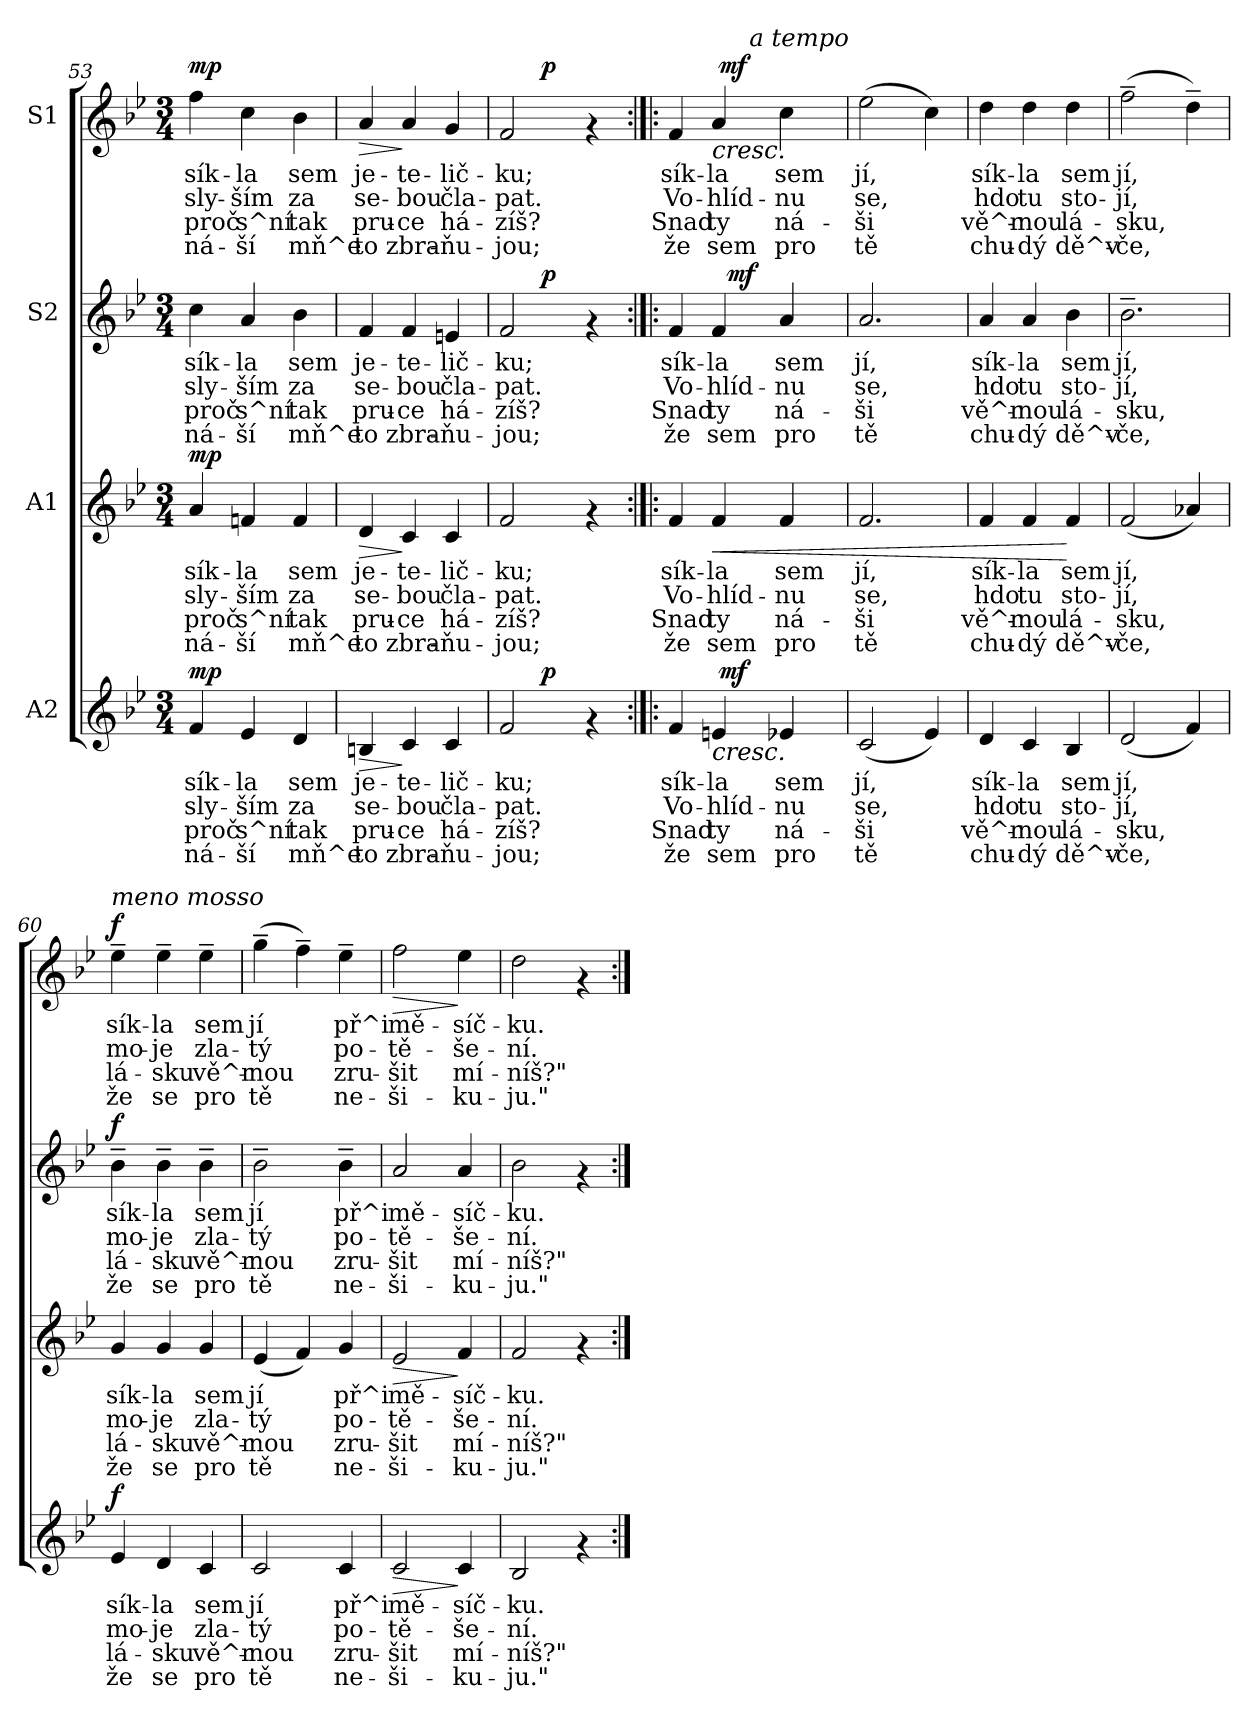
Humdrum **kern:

**kern	**text	**text	**text	**text	**dynam	**kern	**text	**text	**text	**text	**dynam	**kern	**text	**text	**text	**text	**dynam	**kern	**text	**text	**text	**text	**dynam
*part4	*part4	*part4	*part4	*part4	*part4	*part3	*part3	*part3	*part3	*part3	*part3	*part2	*part2	*part2	*part2	*part2	*part2	*part1	*part1	*part1	*part1	*part1	*part1
*staff4	*staff4	*staff4	*staff4	*staff4	*staff4	*staff3	*staff3	*staff3	*staff3	*staff3	*staff3	*staff2	*staff2	*staff2	*staff2	*staff2	*staff2	*staff1	*staff1	*staff1	*staff1	*staff1	*staff1
*I"A2	*	*	*	*	*	*I"A1	*	*	*	*	*	*I"S2	*	*	*	*	*	*I"S1	*	*	*	*	*
*clefG2	*	*	*	*	*	*clefG2	*	*	*	*	*	*clefG2	*	*	*	*	*	*clefG2	*	*	*	*	*
*k[b-e-]	*	*	*	*	*	*k[b-e-]	*	*	*	*	*	*k[b-e-]	*	*	*	*	*	*k[b-e-]	*	*	*	*	*
*B-:	*	*	*	*	*	*B-:	*	*	*	*	*	*B-:	*	*	*	*	*	*B-:	*	*	*	*	*
*M3/4	*	*	*	*	*	*M3/4	*	*	*	*	*	*M3/4	*	*	*	*	*	*M3/4	*	*	*	*	*
=53	=53	=53	=53	=53	=53	=53	=53	=53	=53	=53	=53	=53	=53	=53	=53	=53	=53	=53	=53	=53	=53	=53	=53
!	!LO:LY:a:rj	!LO:LY:a:rj	!LO:LY:a:rj	!LO:LY:b:rj	!LO:DY:b	!	!LO:LY:b:rj	!LO:LY:b:rj	!LO:LY:b:rj	!LO:LY:b:rj	!LO:DY:a	!	!LO:LY:a:rj	!LO:LY:a:rj	!LO:LY:a:rj	!LO:LY:a:rj	!	!	!LO:LY:b:rj	!LO:LY:b:rj	!LO:LY:b:rj	!LO:LY:b:rj	!LO:DY:a
4f/	sík-	-sly-	-proč	ná-	mp	4a/	sík-	-sly-	-proč	ná-	mp	4cc\	sík-	-sly-	-proč	ná-	.	4ff\	sík-	-sly-	-proč	ná-	mp
!	!LO:LY:a:rj	!LO:LY:a:rj	!LO:LY:a:rj	!LO:LY:b:rj	!	!	!LO:LY:b:rj	!LO:LY:b:rj	!LO:LY:b:rj	!LO:LY:b:rj	!	!	!LO:LY:a:rj	!LO:LY:a:rj	!LO:LY:a:rj	!LO:LY:a:rj	!	!	!LO:LY:b:rj	!LO:LY:b:rj	!LO:LY:b:rj	!LO:LY:b:rj	!
4e-/	-la	ším	s^ní	ší	.	4fn/	-la	ším	s^ní	ší	.	4a/	-la	ším	s^ní	ší	.	4cc\	-la	ším	s^ní	ší	.
!	!LO:LY:a:rj	!LO:LY:a:rj	!LO:LY:a:rj	!LO:LY:b:rj	!	!	!LO:LY:b:rj	!LO:LY:b:rj	!LO:LY:b:rj	!LO:LY:b:rj	!	!	!LO:LY:a:rj	!LO:LY:a:rj	!LO:LY:a:rj	!LO:LY:a:rj	!	!	!LO:LY:b:rj	!LO:LY:b:rj	!LO:LY:b:rj	!LO:LY:b:rj	!
4d/	sem	za	tak	mň^e	.	4f/	sem	za	tak	mň^e	.	4b-\	sem	za	tak	mň^e	.	4b-\	sem	za	tak	mň^e	.
=54	=54	=54	=54	=54	=54	=54	=54	=54	=54	=54	=54	=54	=54	=54	=54	=54	=54	=54	=54	=54	=54	=54	=54
!	!LO:LY:a:rj	!LO:LY:a:rj	!LO:LY:a:rj	!LO:LY:b:rj	!LO:HP:b	!	!LO:LY:b:rj	!LO:LY:b:rj	!LO:LY:b:rj	!LO:LY:b:rj	!LO:HP:b	!	!LO:LY:a:rj	!LO:LY:a:rj	!LO:LY:a:rj	!LO:LY:a:rj	!	!	!LO:LY:b:rj	!LO:LY:b:rj	!LO:LY:b:rj	!LO:LY:b:rj	!LO:HP:b
4Bn/	je-	-se-	-pru-	-to	>	4d/	je-	-se-	-pru-	-to	>	4f/	je-	-se-	-pru-	-to	.	4a/	je-	-se-	-pru-	-to	>
!	!LO:LY:a:rj	!LO:LY:a:rj	!LO:LY:a:rj	!LO:LY:b:rj	!	!	!LO:LY:b:rj	!LO:LY:b:rj	!LO:LY:b:rj	!LO:LY:b:rj	!	!	!LO:LY:a:rj	!LO:LY:a:rj	!LO:LY:a:rj	!LO:LY:a:rj	!	!	!LO:LY:b:rj	!LO:LY:b:rj	!LO:LY:b:rj	!LO:LY:b:rj	!
4c/	te-	-bou	ce	zbra-	]	4c/	te-	-bou	ce	zbra-	]	4f/	te-	-bou	ce	zbra-	.	4a/	te-	-bou	ce	zbra-	]
!	!LO:LY:a:rj	!LO:LY:a:rj	!LO:LY:a:rj	!LO:LY:b:rj	!	!	!LO:LY:b:rj	!LO:LY:b:rj	!LO:LY:b:rj	!LO:LY:b:rj	!	!	!LO:LY:a:rj	!LO:LY:a:rj	!LO:LY:a:rj	!LO:LY:a:rj	!	!	!LO:LY:b:rj	!LO:LY:b:rj	!LO:LY:b:rj	!LO:LY:b:rj	!
4c/	-lič-	-čla-	-há-	-ňu-	.	4c/	-lič-	-čla-	-há-	-ňu-	.	4en/	-lič-	-čla-	-há-	-ňu-	.	4g/	-lič-	-čla-	-há-	-ňu-	.
=55	=55	=55	=55	=55	=55	=55	=55	=55	=55	=55	=55	=55	=55	=55	=55	=55	=55	=55	=55	=55	=55	=55	=55
!	!LO:LY:a:rj	!LO:LY:a:rj	!LO:LY:a:rj	!LO:LY:b:rj	!	!	!LO:LY:b:rj	!LO:LY:b:rj	!LO:LY:b:rj	!LO:LY:b:rj	!	!	!LO:LY:a:rj	!LO:LY:a:rj	!LO:LY:a:rj	!LO:LY:a:rj	!	!	!LO:LY:b:rj	!LO:LY:b:rj	!LO:LY:b:rj	!LO:LY:b:rj	!
*^	*	*	*	*	*	*	*	*	*	*	*	*^	*	*	*	*	*	*^	*	*	*	*	*
2f/	8...ryy	-ku;	pat.	zíš?	jou;	.	2f/	-ku;	pat.	zíš?	jou;	.	2f/	8...ryy	-ku;	pat.	zíš?	jou;	.	2f/	8...ryy	-ku;	pat.	zíš?	jou;	.
!	!	!	!	!	!	!LO:DY:b	!	!	!	!	!	!	!	!	!	!	!	!	!LO:DY:b	!	!	!	!	!	!	!LO:DY:a
.	2ryy	.	.	.	.	p	.	.	.	.	.	.	.	2ryy	.	.	.	.	p	.	2ryy	.	.	.	.	p
4rf	.	.	.	.	.	.	4rf	.	.	.	.	.	4rf	.	.	.	.	.	.	4rf	.	.	.	.	.	.
.	64ryy	.	.	.	.	.	.	.	.	.	.	.	.	64ryy	.	.	.	.	.	.	64ryy	.	.	.	.	.
!!LO:LB:g=z
=56:|!|:	=56:|!|:	=56:|!|:	=56:|!|:	=56:|!|:	=56:|!|:	=56:|!|:	=56:|!|:	=56:|!|:	=56:|!|:	=56:|!|:	=56:|!|:	=56:|!|:	=56:|!|:	=56:|!|:	=56:|!|:	=56:|!|:	=56:|!|:	=56:|!|:	=56:|!|:	=56:|!|:	=56:|!|:	=56:|!|:	=56:|!|:	=56:|!|:	=56:|!|:	=56:|!|:
!	!	!LO:LY:a:rj	!LO:LY:a:rj	!LO:LY:a:rj	!LO:LY:b:rj	!	!	!LO:LY:b:rj	!LO:LY:b:rj	!LO:LY:b:rj	!LO:LY:b:rj	!	!	!	!LO:LY:a:rj	!LO:LY:a:rj	!LO:LY:a:rj	!LO:LY:a:rj	!	!	!	!LO:LY:b:rj	!LO:LY:b:rj	!LO:LY:b:rj	!LO:LY:b:rj	!
*	*	*	*	*	*	*	*	*	*	*	*	*	*	*	*	*	*	*	*	*	*^	*	*	*	*	*
4f/	4ryy	sík-	-Vo-	-Snad	že	.	4f/	sík-	-Vo-	-Snad	že	.	4f/	4ryy	sík-	-Vo-	-Snad	že	.	4f/	4ryy	4ryy	sík-	-Vo-	-Snad	že	.
!	!	!LO:LY:a:rj	!LO:LY:a:rj	!LO:LY:a:rj	!LO:LY:b:rj	!LO:HP:b	!	!LO:LY:b:rj	!LO:LY:b:rj	!LO:LY:b:rj	!LO:LY:b:rj	!LO:HP:b	!	!	!LO:LY:a:rj	!LO:LY:a:rj	!LO:LY:a:rj	!LO:LY:a:rj	!	!	!	!	!LO:LY:b:rj	!LO:LY:b:rj	!LO:LY:b:rj	!LO:LY:b:rj	!LO:HP:b
4en/	64ryy	la	hlíd-	-ty	sem	<	4f/	la	hlíd-	-ty	sem	<	4f/	32ryy	la	hlíd-	-ty	sem	.	4a/	64ryy	16..ryy	la	hlíd-	-ty	sem	<
!	!	!	!	!	!	!LO:DY:b	!	!	!	!	!	!	!	!	!	!	!	!	!	!	!	!	!	!	!	!	!LO:DY:a
.	4ryy	.	.	.	.	mf	.	.	.	.	.	.	.	.	.	.	.	.	.	.	4ryy	.	.	.	.	.	mf
!	!	!	!	!	!	!	!	!	!	!	!	!	!	!	!	!	!	!	!LO:DY:b	!	!	!	!	!	!	!	!
.	.	.	.	.	.	.	.	.	.	.	.	.	.	4...ryy	.	.	.	.	mf	.	.	.	.	.	.	.	.
!	!	!	!	!	!	!	!	!	!	!	!	!	!	!	!	!	!	!	!	!	!	!LO:TX:a:i:t=a tempo	!	!	!	!	!
.	.	.	.	.	.	.	.	.	.	.	.	.	.	.	.	.	.	.	.	.	.	4ryy	.	.	.	.	.
!	!	!LO:LY:a:rj	!LO:LY:a:rj	!LO:LY:a:rj	!LO:LY:b:rj	!	!	!LO:LY:b:rj	!LO:LY:b:rj	!LO:LY:b:rj	!LO:LY:b:rj	!	!	!	!LO:LY:a:rj	!LO:LY:a:rj	!LO:LY:a:rj	!LO:LY:a:rj	!	!	!	!	!LO:LY:b:rj	!LO:LY:b:rj	!LO:LY:b:rj	!LO:LY:b:rj	!
4e-X/	.	sem	nu	ná-	-pro	.	4f/	sem	nu	ná-	-pro	.	4a/	.	sem	nu	ná-	-pro	.	4cc\	.	.	sem	nu	ná-	-pro	.
.	8...ryy	.	.	.	.	.	.	.	.	.	.	.	.	.	.	.	.	.	.	.	8...ryy	.	.	.	.	.	.
.	.	.	.	.	.	.	.	.	.	.	.	.	.	.	.	.	.	.	.	.	.	8ryy	.	.	.	.	.
.	.	.	.	.	.	.	.	.	.	.	.	.	.	.	.	.	.	.	.	.	.	64ryy	.	.	.	.	.
=57	=57	=57	=57	=57	=57	=57	=57	=57	=57	=57	=57	=57	=57	=57	=57	=57	=57	=57	=57	=57	=57	=57	=57	=57	=57	=57	=57
!	!	!LO:LY:a:rj	!LO:LY:a:rj	!LO:LY:a:rj	!LO:LY:b:rj	!	!	!LO:LY:b:rj	!LO:LY:b:rj	!LO:LY:b:rj	!LO:LY:b:rj	!	!	!	!LO:LY:a:rj	!LO:LY:a:rj	!LO:LY:a:rj	!LO:LY:a:rj	!	!	!	!	!LO:LY:b:rj	!LO:LY:b:rj	!LO:LY:b:rj	!LO:LY:b:rj	!
*	*	*	*	*	*	*	*	*	*	*	*	*	*v	*v	*	*	*	*	*	*	*	*	*	*	*	*	*
*v	*v	*	*	*	*	*	*	*	*	*	*	*	*	*	*	*	*	*	*v	*v	*v	*	*	*	*	*
(<2c/	jí,	se,	ši	tě	.	2.f/	jí,	se,	ši	tě	.	2.a/	jí,	se,	ši	tě	.	(>2ee-\	jí,	se,	ši	tě	.
!	!LO:LY:a:rj	!LO:LY:a:rj	!LO:LY:a:rj	!LO:LY:b:rj	!	!	!	!	!	!	!	!	!	!	!	!	!	!	!LO:LY:b:rj	!LO:LY:b:rj	!LO:LY:b:rj	!LO:LY:b:rj	!
4e-/)	.	.	.	.	.	.	.	.	.	.	.	.	.	.	.	.	.	4cc\)	.	.	.	.	.
=58	=58	=58	=58	=58	=58	=58	=58	=58	=58	=58	=58	=58	=58	=58	=58	=58	=58	=58	=58	=58	=58	=58	=58
!	!LO:LY:a:rj	!LO:LY:a:rj	!LO:LY:a:rj	!LO:LY:b:rj	!	!	!LO:LY:b:rj	!LO:LY:b:rj	!LO:LY:b:rj	!LO:LY:b:rj	!	!	!LO:LY:a:rj	!LO:LY:a:rj	!LO:LY:a:rj	!LO:LY:a:rj	!	!	!LO:LY:b:rj	!LO:LY:b:rj	!LO:LY:b:rj	!LO:LY:b:rj	!
4d/	sík-	-hdo	vě^r-	-chu-	.	4f/	sík-	-hdo	vě^r-	-chu-	.	4a/	sík-	-hdo	vě^r-	-chu-	.	4dd\	sík-	-hdo	vě^r-	-chu-	.
!	!LO:LY:a:rj	!LO:LY:a:rj	!LO:LY:a:rj	!LO:LY:b:rj	!	!	!LO:LY:b:rj	!LO:LY:b:rj	!LO:LY:b:rj	!LO:LY:b:rj	!	!	!LO:LY:a:rj	!LO:LY:a:rj	!LO:LY:a:rj	!LO:LY:a:rj	!	!	!LO:LY:b:rj	!LO:LY:b:rj	!LO:LY:b:rj	!LO:LY:b:rj	!
4c/	-la	tu	nou	dý	.	4f/	-la	tu	nou	dý	.	4a/	-la	tu	nou	dý	.	4dd\	-la	tu	nou	dý	.
!	!LO:LY:a:rj	!LO:LY:a:rj	!LO:LY:a:rj	!LO:LY:b:rj	!	!	!LO:LY:b:rj	!LO:LY:b:rj	!LO:LY:b:rj	!LO:LY:b:rj	!	!	!LO:LY:a:rj	!LO:LY:a:rj	!LO:LY:a:rj	!LO:LY:a:rj	!	!	!LO:LY:b:rj	!LO:LY:b:rj	!LO:LY:b:rj	!LO:LY:b:rj	!
4B-/	sem	sto-	-lá-	-dě^v-	[	4f/	sem	sto-	-lá-	-dě^v-	[	4b-\	sem	sto-	-lá-	-dě^v-	.	4dd\	sem	sto-	-lá-	-dě^v-	[
=59	=59	=59	=59	=59	=59	=59	=59	=59	=59	=59	=59	=59	=59	=59	=59	=59	=59	=59	=59	=59	=59	=59	=59
!	!LO:LY:a:rj	!LO:LY:a:rj	!LO:LY:a:rj	!LO:LY:b:rj	!	!	!LO:LY:b:rj	!LO:LY:b:rj	!LO:LY:b:rj	!LO:LY:b:rj	!	!	!LO:LY:a:rj	!LO:LY:a:rj	!LO:LY:a:rj	!LO:LY:a:rj	!	!	!LO:LY:b:rj	!LO:LY:b:rj	!LO:LY:b:rj	!LO:LY:b:rj	!
(<2d/	-jí,	jí,	sku,	če,	.	(<2f/	-jí,	jí,	sku,	če,	.	2.b-~>\	-jí,	jí,	sku,	če,	.	(>2ff~>\	-jí,	jí,	sku,	če,	.
!	!LO:LY:a:rj	!LO:LY:a:rj	!LO:LY:a:rj	!LO:LY:b:rj	!	!	!LO:LY:b:rj	!LO:LY:b:rj	!LO:LY:b:rj	!LO:LY:b:rj	!	!	!	!	!	!	!	!	!LO:LY:b:rj	!LO:LY:b:rj	!LO:LY:b:rj	!LO:LY:b:rj	!
4f/)	.	.	.	.	.	4a-X/)	.	.	.	.	.	.	.	.	.	.	.	4dd~>\)	.	.	.	.	.
=60	=60	=60	=60	=60	=60	=60	=60	=60	=60	=60	=60	=60	=60	=60	=60	=60	=60	=60	=60	=60	=60	=60	=60
!	!	!	!	!	!	!	!	!	!	!	!	!	!	!	!	!	!	!LO:TX:a:i:t=meno mosso	!	!	!	!	!
!	!LO:LY:a:rj	!LO:LY:a:rj	!LO:LY:a:rj	!LO:LY:b:rj	!LO:DY:b	!	!LO:LY:b:rj	!LO:LY:b:rj	!LO:LY:b:rj	!LO:LY:b:rj	!	!	!LO:LY:a:rj	!LO:LY:a:rj	!LO:LY:a:rj	!LO:LY:a:rj	!LO:DY:b	!	!LO:LY:b:rj	!LO:LY:b:rj	!LO:LY:b:rj	!LO:LY:b:rj	!LO:DY:a
4e-/	sík-	-mo-	-lá-	-že	f	4g/	sík-	-mo-	-lá-	-že	.	4b-~>\	sík-	-mo-	-lá-	-že	f	4ee-~>\	sík-	-mo-	-lá-	-že	f
!	!LO:LY:a:rj	!LO:LY:a:rj	!LO:LY:a:rj	!LO:LY:b:rj	!	!	!LO:LY:b:rj	!LO:LY:b:rj	!LO:LY:b:rj	!LO:LY:b:rj	!	!	!LO:LY:a:rj	!LO:LY:a:rj	!LO:LY:a:rj	!LO:LY:a:rj	!	!	!LO:LY:b:rj	!LO:LY:b:rj	!LO:LY:b:rj	!LO:LY:b:rj	!
4d/	la	je	sku	se	.	4g/	la	je	sku	se	.	4b-~>\	la	je	sku	se	.	4ee-~>\	la	je	sku	se	.
!	!LO:LY:a:rj	!LO:LY:a:rj	!LO:LY:a:rj	!LO:LY:b:rj	!	!	!LO:LY:b:rj	!LO:LY:b:rj	!LO:LY:b:rj	!LO:LY:b:rj	!	!	!LO:LY:a:rj	!LO:LY:a:rj	!LO:LY:a:rj	!LO:LY:a:rj	!	!	!LO:LY:b:rj	!LO:LY:b:rj	!LO:LY:b:rj	!LO:LY:b:rj	!
4c/	sem	zla-	-vě^r-	-pro	.	4g/	sem	zla-	-vě^r-	-pro	.	4b-~>\	sem	zla-	-vě^r-	-pro	.	4ee-~>\	sem	zla-	-vě^r-	-pro	.
=61	=61	=61	=61	=61	=61	=61	=61	=61	=61	=61	=61	=61	=61	=61	=61	=61	=61	=61	=61	=61	=61	=61	=61
!	!LO:LY:a:rj	!LO:LY:a:rj	!LO:LY:a:rj	!LO:LY:b:rj	!	!	!LO:LY:b:rj	!LO:LY:b:rj	!LO:LY:b:rj	!LO:LY:b:rj	!	!	!LO:LY:a:rj	!LO:LY:a:rj	!LO:LY:a:rj	!LO:LY:a:rj	!	!	!LO:LY:b:rj	!LO:LY:b:rj	!LO:LY:b:rj	!LO:LY:b:rj	!
2c/	jí	tý	nou	tě	.	(<4e-/	jí	tý	nou	tě	.	2b-~>\	jí	tý	nou	tě	.	(>4gg~>\	jí	tý	nou	tě	.
!	!	!	!	!	!	!	!LO:LY:b:rj	!LO:LY:b:rj	!LO:LY:b:rj	!LO:LY:b:rj	!	!	!	!	!	!	!	!	!LO:LY:b:rj	!LO:LY:b:rj	!LO:LY:b:rj	!LO:LY:b:rj	!
.	.	.	.	.	.	4f/)	.	.	-	--	.	.	.	.	.	.	.	4ff~>\)	.	.	-	--	.
!	!LO:LY:a:rj	!LO:LY:a:rj	!LO:LY:a:rj	!LO:LY:b:rj	!	!	!LO:LY:b:rj	!LO:LY:b:rj	!LO:LY:b:rj	!LO:LY:b:rj	!	!	!LO:LY:a:rj	!LO:LY:a:rj	!LO:LY:a:rj	!LO:LY:a:rj	!	!	!LO:LY:b:rj	!LO:LY:b:rj	!LO:LY:b:rj	!LO:LY:b:rj	!
4c/	př^i	po-	-zru-	-ne-	.	4g/	-př^i	po-	-zru-	-ne-	.	4b-~>\	př^i	po-	-zru-	-ne-	.	4ee-~>\	-př^i	po-	-zru-	-ne-	.
=62	=62	=62	=62	=62	=62	=62	=62	=62	=62	=62	=62	=62	=62	=62	=62	=62	=62	=62	=62	=62	=62	=62	=62
!	!LO:LY:a:rj	!LO:LY:a:rj	!LO:LY:a:rj	!LO:LY:b:rj	!LO:HP:b	!	!LO:LY:b:rj	!LO:LY:b:rj	!LO:LY:b:rj	!LO:LY:b:rj	!LO:HP:b	!	!LO:LY:a:rj	!LO:LY:a:rj	!LO:LY:a:rj	!LO:LY:a:rj	!	!	!LO:LY:b:rj	!LO:LY:b:rj	!LO:LY:b:rj	!LO:LY:b:rj	!LO:HP:b
2c/	-mě-	-tě-	-šit	ši-	>	2e-/	-mě-	-tě-	-šit	ši-	>	2a/	-mě-	-tě-	-šit	ši-	.	2ff\	-mě-	-tě-	-šit	ši-	>
!	!LO:LY:a:rj	!LO:LY:a:rj	!LO:LY:a:rj	!LO:LY:b:rj	!	!	!LO:LY:b:rj	!LO:LY:b:rj	!LO:LY:b:rj	!LO:LY:b:rj	!	!	!LO:LY:a:rj	!LO:LY:a:rj	!LO:LY:a:rj	!LO:LY:a:rj	!	!	!LO:LY:b:rj	!LO:LY:b:rj	!LO:LY:b:rj	!LO:LY:b:rj	!
4c/	-síč-	-še-	-mí-	-ku-	]	4f/	-síč-	-še-	-mí-	-ku-	]	4a/	-síč-	-še-	-mí-	-ku-	.	4ee-\	-síč-	-še-	-mí-	-ku-	]
=63	=63	=63	=63	=63	=63	=63	=63	=63	=63	=63	=63	=63	=63	=63	=63	=63	=63	=63	=63	=63	=63	=63	=63
!	!LO:LY:a:rj	!LO:LY:a:rj	!LO:LY:a:rj	!LO:LY:b:rj	!	!	!LO:LY:b:rj	!LO:LY:b:rj	!LO:LY:b:rj	!LO:LY:b:rj	!	!	!LO:LY:a:rj	!LO:LY:a:rj	!LO:LY:a:rj	!LO:LY:a:rj	!	!	!LO:LY:b:rj	!LO:LY:b:rj	!LO:LY:b:rj	!LO:LY:b:rj	!
2B-/	-ku.	ní.	níš?"	ju."	.	2f/	-ku.	ní.	níš?"	ju."	.	2b-\	-ku.	ní.	níš?"	ju."	.	2dd\	-ku.	ní.	níš?"	ju."	.
4rf	.	.	.	.	.	4rf	.	.	.	.	.	4rf	.	.	.	.	.	4rf	.	.	.	.	.
=:|!	=:|!	=:|!	=:|!	=:|!	=:|!	=:|!	=:|!	=:|!	=:|!	=:|!	=:|!	=:|!	=:|!	=:|!	=:|!	=:|!	=:|!	=:|!	=:|!	=:|!	=:|!	=:|!	=:|!
*-	*-	*-	*-	*-	*-	*-	*-	*-	*-	*-	*-	*-	*-	*-	*-	*-	*-	*-	*-	*-	*-	*-	*-
